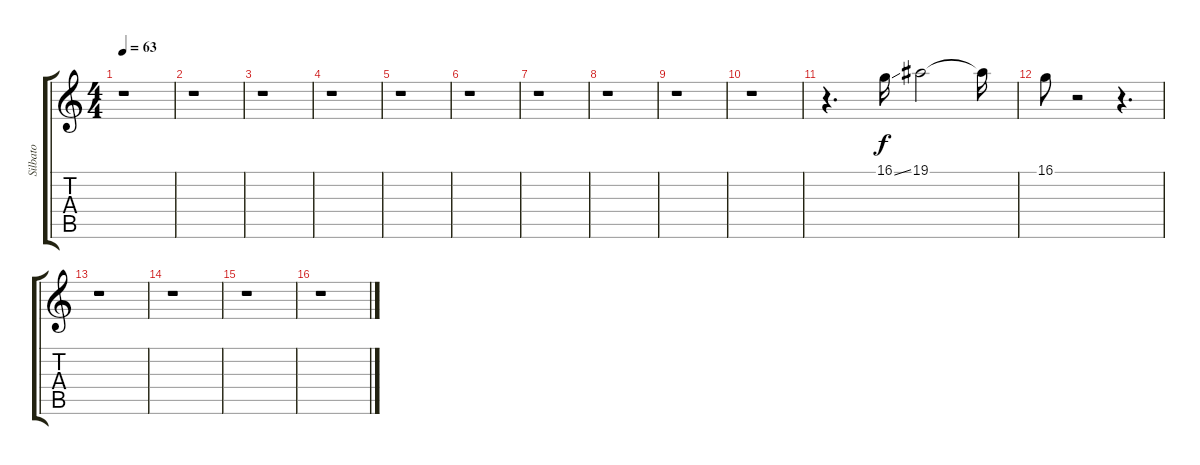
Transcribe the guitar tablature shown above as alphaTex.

\track ("Silbato" "Silbato") {instrument recorder}
\staff {score tabs}
\tuning (Eb4 Bb3 Gb3 Db3 Ab2 Eb2) {hide}
\ts (4 4)
\tempo 63
\clef g2
\ks c
r.1{dy f instrument recorder} |
r.1 |
r.1 |
r.1 |
r.1 |
r.1 |
r.1 |
r.1 |
r.1 |
r.1 |
r.4{d} 16.1{ss}.16 19.1.2 19.1{t}.16 |
16.1.8 r.2 r.4{d} |
r.1 |
r.1 |
r.1 |
r.1
